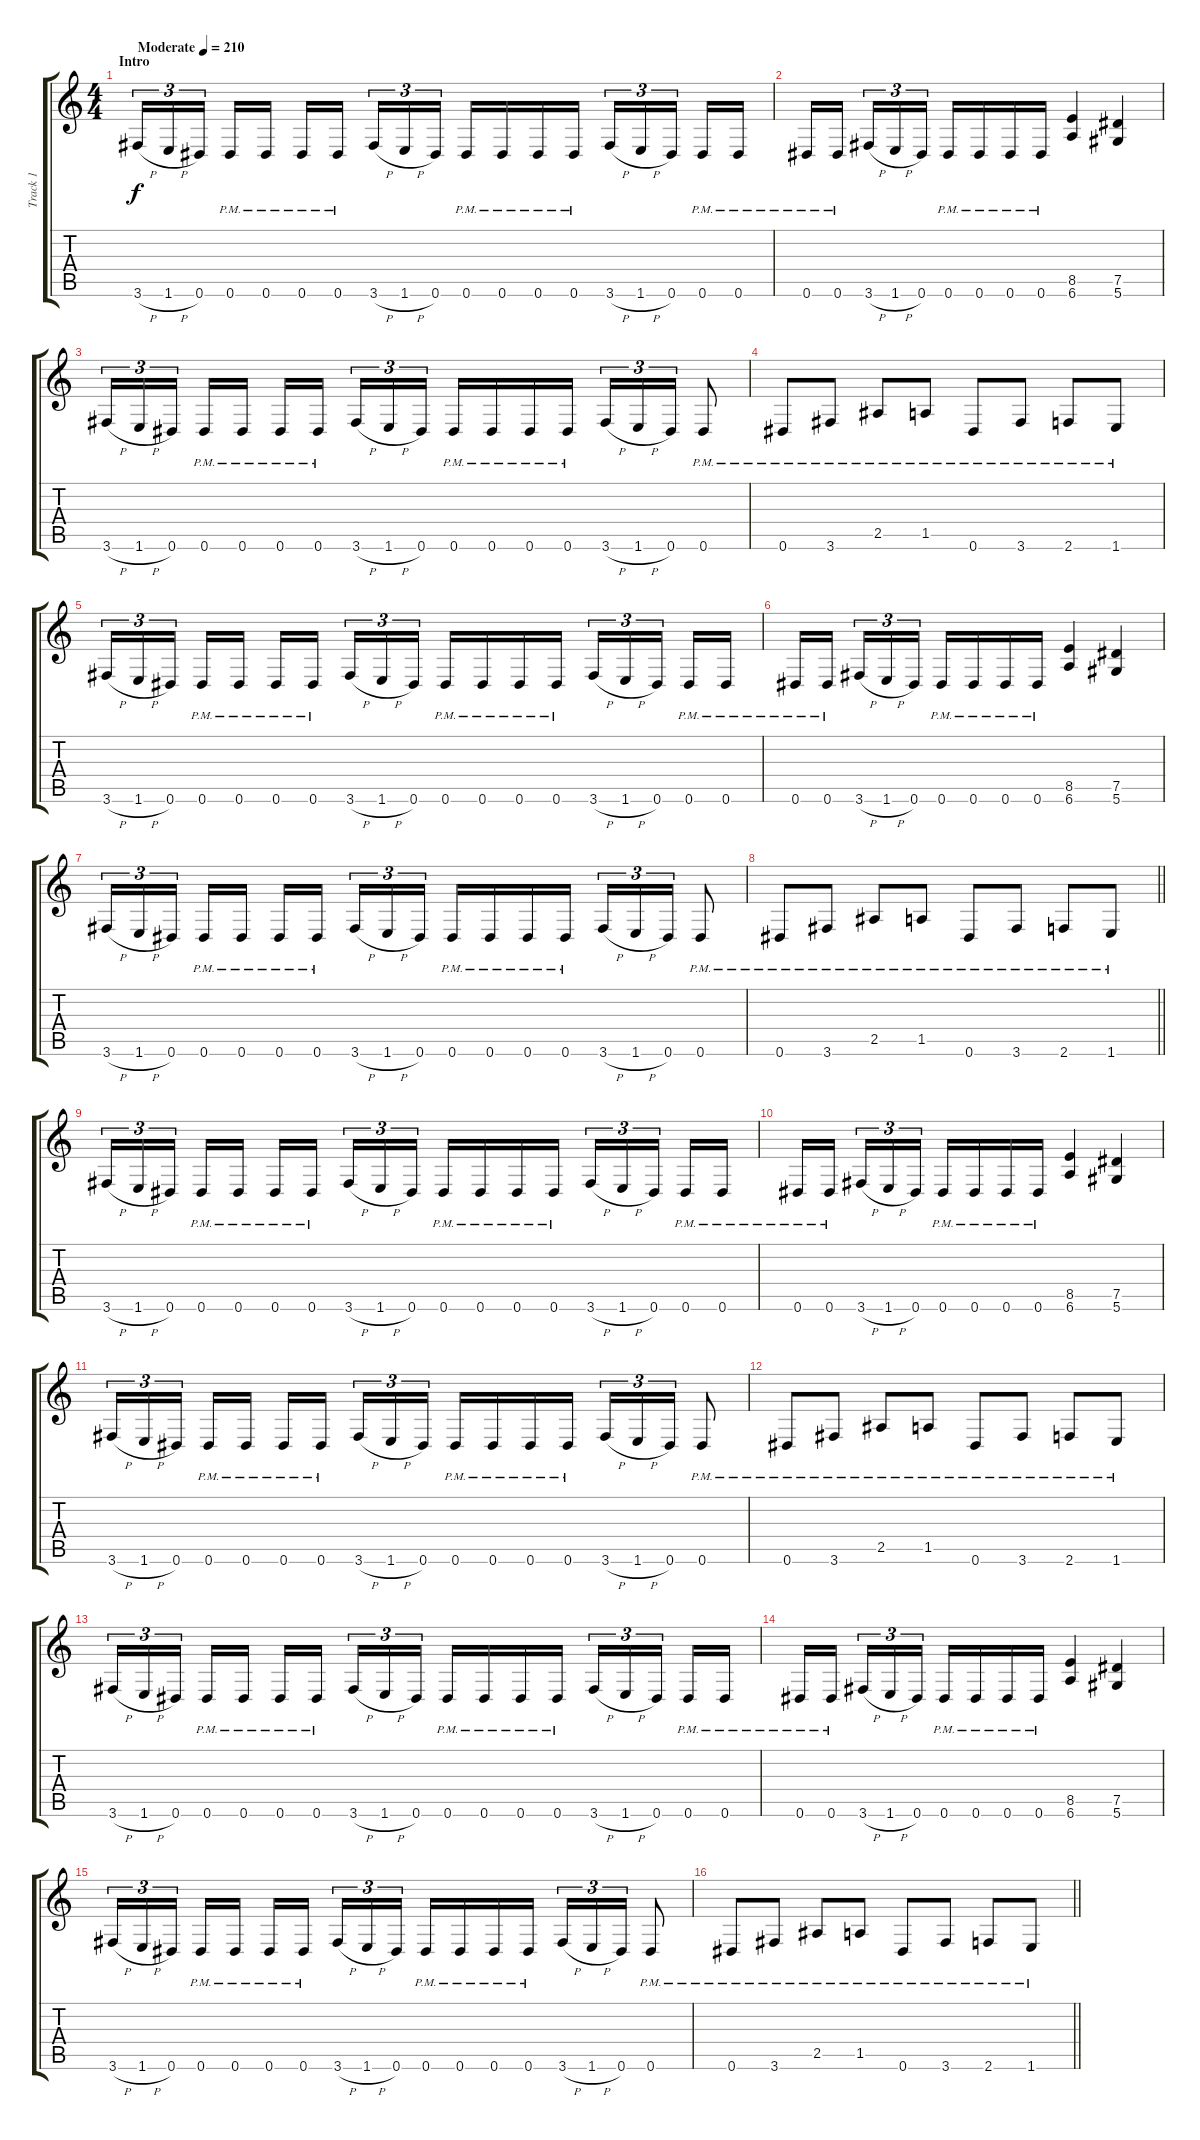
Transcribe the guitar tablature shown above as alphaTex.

\track ("Track 1" "Track 1") {instrument distortionguitar}
\staff {score tabs}
\tuning (Eb4 Bb3 Gb3 Db3 Ab2 Eb2) {hide}
\ts (4 4)
\section ("" "Intro")
\tempo (210 "Moderate")
\clef g2
\ks c
3.6{h}.16{tu (3 2) dy f instrument distortionguitar} 1.6{h}.16{tu (3 2)} 0.6.16{tu (3 2) beam splitsecondary} 0.6{pm}.16 0.6{pm}.16 0.6{pm}.16 0.6{pm}.16{beam splitsecondary} 3.6{h}.16{tu (3 2)} 1.6{h}.16{tu (3 2)} 0.6.16{tu (3 2)} 0.6{pm}.16 0.6{pm}.16 0.6{pm}.16 0.6{pm}.16 3.6{h}.16{tu (3 2)} 1.6{h}.16{tu (3 2)} 0.6.16{tu (3 2) beam splitsecondary} 0.6{pm}.16 0.6{pm}.16 |
0.6{pm}.16 0.6{pm}.16{beam splitsecondary} 3.6{h}.16{tu (3 2)} 1.6{h}.16{tu (3 2)} 0.6.16{tu (3 2)} 0.6{pm}.16 0.6{pm}.16 0.6{pm}.16 0.6{pm}.16 (8.5 6.6).4 (7.5 5.6).4 |
3.6{h}.16{tu (3 2)} 1.6{h}.16{tu (3 2)} 0.6.16{tu (3 2) beam splitsecondary} 0.6{pm}.16 0.6{pm}.16 0.6{pm}.16 0.6{pm}.16{beam splitsecondary} 3.6{h}.16{tu (3 2)} 1.6{h}.16{tu (3 2)} 0.6.16{tu (3 2)} 0.6{pm}.16 0.6{pm}.16 0.6{pm}.16 0.6{pm}.16 3.6{h}.16{tu (3 2)} 1.6{h}.16{tu (3 2)} 0.6.16{tu (3 2)} 0.6{pm}.8 |
0.6{pm}.8 3.6{pm}.8 2.5{pm}.8 1.5{pm}.8 0.6{pm}.8 3.6{pm}.8 2.6{pm}.8 1.6{pm}.8 |
3.6{h}.16{tu (3 2)} 1.6{h}.16{tu (3 2)} 0.6.16{tu (3 2) beam splitsecondary} 0.6{pm}.16 0.6{pm}.16 0.6{pm}.16 0.6{pm}.16{beam splitsecondary} 3.6{h}.16{tu (3 2)} 1.6{h}.16{tu (3 2)} 0.6.16{tu (3 2)} 0.6{pm}.16 0.6{pm}.16 0.6{pm}.16 0.6{pm}.16 3.6{h}.16{tu (3 2)} 1.6{h}.16{tu (3 2)} 0.6.16{tu (3 2) beam splitsecondary} 0.6{pm}.16 0.6{pm}.16 |
0.6{pm}.16 0.6{pm}.16{beam splitsecondary} 3.6{h}.16{tu (3 2)} 1.6{h}.16{tu (3 2)} 0.6.16{tu (3 2)} 0.6{pm}.16 0.6{pm}.16 0.6{pm}.16 0.6{pm}.16 (8.5 6.6).4 (7.5 5.6).4 |
3.6{h}.16{tu (3 2)} 1.6{h}.16{tu (3 2)} 0.6.16{tu (3 2) beam splitsecondary} 0.6{pm}.16 0.6{pm}.16 0.6{pm}.16 0.6{pm}.16{beam splitsecondary} 3.6{h}.16{tu (3 2)} 1.6{h}.16{tu (3 2)} 0.6.16{tu (3 2)} 0.6{pm}.16 0.6{pm}.16 0.6{pm}.16 0.6{pm}.16 3.6{h}.16{tu (3 2)} 1.6{h}.16{tu (3 2)} 0.6.16{tu (3 2)} 0.6{pm}.8 |
\barLineRight lightlight
0.6{pm}.8 3.6{pm}.8 2.5{pm}.8 1.5{pm}.8 0.6{pm}.8 3.6{pm}.8 2.6{pm}.8 1.6{pm}.8 |
\section ("" "")
3.6{h}.16{tu (3 2)} 1.6{h}.16{tu (3 2)} 0.6.16{tu (3 2) beam splitsecondary} 0.6{pm}.16 0.6{pm}.16 0.6{pm}.16 0.6{pm}.16{beam splitsecondary} 3.6{h}.16{tu (3 2)} 1.6{h}.16{tu (3 2)} 0.6.16{tu (3 2)} 0.6{pm}.16 0.6{pm}.16 0.6{pm}.16 0.6{pm}.16 3.6{h}.16{tu (3 2)} 1.6{h}.16{tu (3 2)} 0.6.16{tu (3 2) beam splitsecondary} 0.6{pm}.16 0.6{pm}.16 |
0.6{pm}.16 0.6{pm}.16{beam splitsecondary} 3.6{h}.16{tu (3 2)} 1.6{h}.16{tu (3 2)} 0.6.16{tu (3 2)} 0.6{pm}.16 0.6{pm}.16 0.6{pm}.16 0.6{pm}.16 (8.5 6.6).4 (7.5 5.6).4 |
3.6{h}.16{tu (3 2)} 1.6{h}.16{tu (3 2)} 0.6.16{tu (3 2) beam splitsecondary} 0.6{pm}.16 0.6{pm}.16 0.6{pm}.16 0.6{pm}.16{beam splitsecondary} 3.6{h}.16{tu (3 2)} 1.6{h}.16{tu (3 2)} 0.6.16{tu (3 2)} 0.6{pm}.16 0.6{pm}.16 0.6{pm}.16 0.6{pm}.16 3.6{h}.16{tu (3 2)} 1.6{h}.16{tu (3 2)} 0.6.16{tu (3 2)} 0.6{pm}.8 |
0.6{pm}.8 3.6{pm}.8 2.5{pm}.8 1.5{pm}.8 0.6{pm}.8 3.6{pm}.8 2.6{pm}.8 1.6{pm}.8 |
3.6{h}.16{tu (3 2)} 1.6{h}.16{tu (3 2)} 0.6.16{tu (3 2) beam splitsecondary} 0.6{pm}.16 0.6{pm}.16 0.6{pm}.16 0.6{pm}.16{beam splitsecondary} 3.6{h}.16{tu (3 2)} 1.6{h}.16{tu (3 2)} 0.6.16{tu (3 2)} 0.6{pm}.16 0.6{pm}.16 0.6{pm}.16 0.6{pm}.16 3.6{h}.16{tu (3 2)} 1.6{h}.16{tu (3 2)} 0.6.16{tu (3 2) beam splitsecondary} 0.6{pm}.16 0.6{pm}.16 |
0.6{pm}.16 0.6{pm}.16{beam splitsecondary} 3.6{h}.16{tu (3 2)} 1.6{h}.16{tu (3 2)} 0.6.16{tu (3 2)} 0.6{pm}.16 0.6{pm}.16 0.6{pm}.16 0.6{pm}.16 (8.5 6.6).4 (7.5 5.6).4 |
3.6{h}.16{tu (3 2)} 1.6{h}.16{tu (3 2)} 0.6.16{tu (3 2) beam splitsecondary} 0.6{pm}.16 0.6{pm}.16 0.6{pm}.16 0.6{pm}.16{beam splitsecondary} 3.6{h}.16{tu (3 2)} 1.6{h}.16{tu (3 2)} 0.6.16{tu (3 2)} 0.6{pm}.16 0.6{pm}.16 0.6{pm}.16 0.6{pm}.16 3.6{h}.16{tu (3 2)} 1.6{h}.16{tu (3 2)} 0.6.16{tu (3 2)} 0.6{pm}.8 |
\barLineRight lightlight
0.6{pm}.8 3.6{pm}.8 2.5{pm}.8 1.5{pm}.8 0.6{pm}.8 3.6{pm}.8 2.6{pm}.8 1.6{pm}.8
